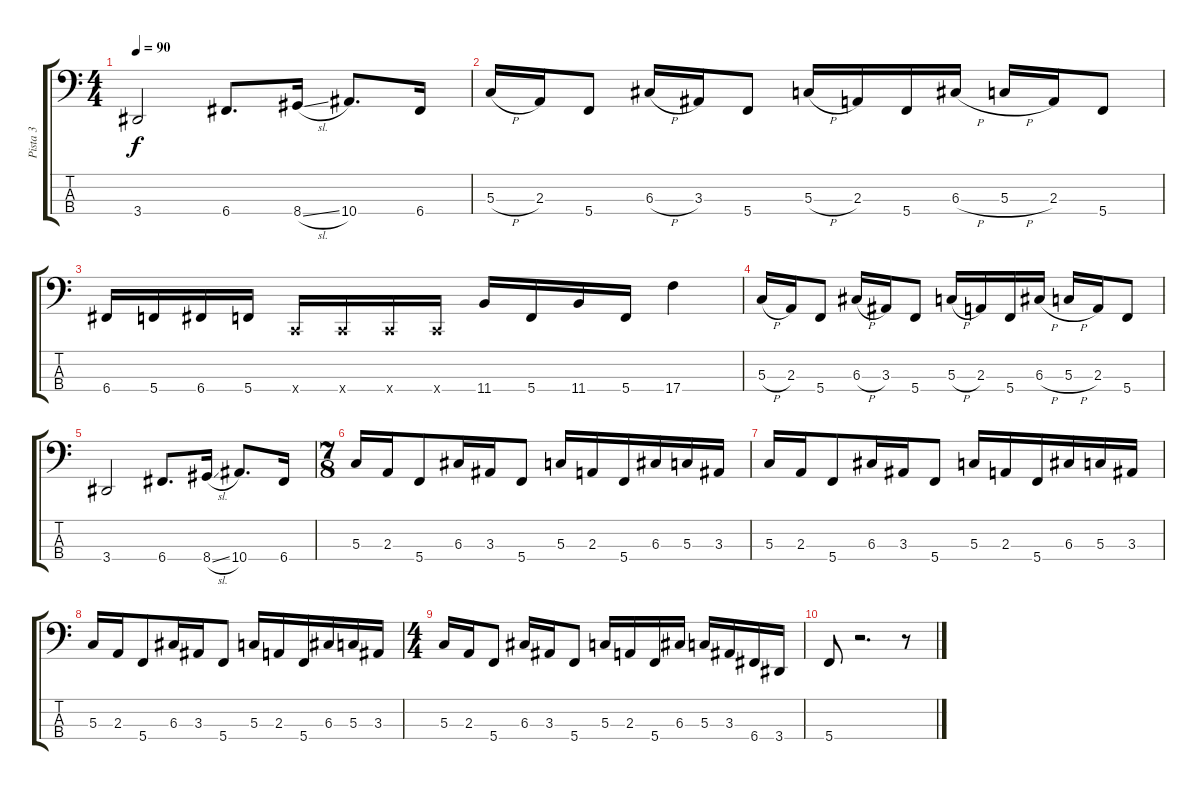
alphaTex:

\track ("Pista 3" "Pista 3") {instrument electricbassfinger}
\staff {score tabs}
\tuning (F2 C2 G1 C1) {hide}
\ts (4 4)
\tempo 90
\clef f4
\ks c
3.4.2{dy f} 6.4.8{d} 8.4{sl}.16 10.4.8{d} 6.4.16 |
5.3{h}.16 2.3.16 5.4.8 6.3{h}.16 3.3.16 5.4.8 5.3{h}.16 2.3.16 5.4.16 6.3{h}.16 5.3{h}.16 2.3.16 5.4.8 |
6.4.16 5.4.16 6.4.16 5.4.16 0.4{x}.16 0.4{x}.16 0.4{x}.16 0.4{x}.16 11.4.16 5.4.16 11.4.16 5.4.16 17.4.4 |
5.3{h}.16 2.3.16 5.4.8 6.3{h}.16 3.3.16 5.4.8 5.3{h}.16 2.3.16 5.4.16 6.3{h}.16 5.3{h}.16 2.3.16 5.4.8 |
3.4.2 6.4.8{d} 8.4{sl}.16 10.4.8{d} 6.4.16 |
\ts (7 8)
5.3.16 2.3.16 5.4.8 6.3.16 3.3.16 5.4.8 5.3.16 2.3.16 5.4.16 6.3.16 5.3.16 3.3.16 |
5.3.16 2.3.16 5.4.8 6.3.16 3.3.16 5.4.8 5.3.16 2.3.16 5.4.16 6.3.16 5.3.16 3.3.16 |
5.3.16 2.3.16 5.4.8 6.3.16 3.3.16 5.4.8 5.3.16 2.3.16 5.4.16 6.3.16 5.3.16 3.3.16 |
\ts (4 4)
5.3.16 2.3.16 5.4.8 6.3.16 3.3.16 5.4.8 5.3.16 2.3.16 5.4.16 6.3.16 5.3.16 3.3.16 6.4.16 3.4.16 |
5.4.8 r.2{d} r.8
